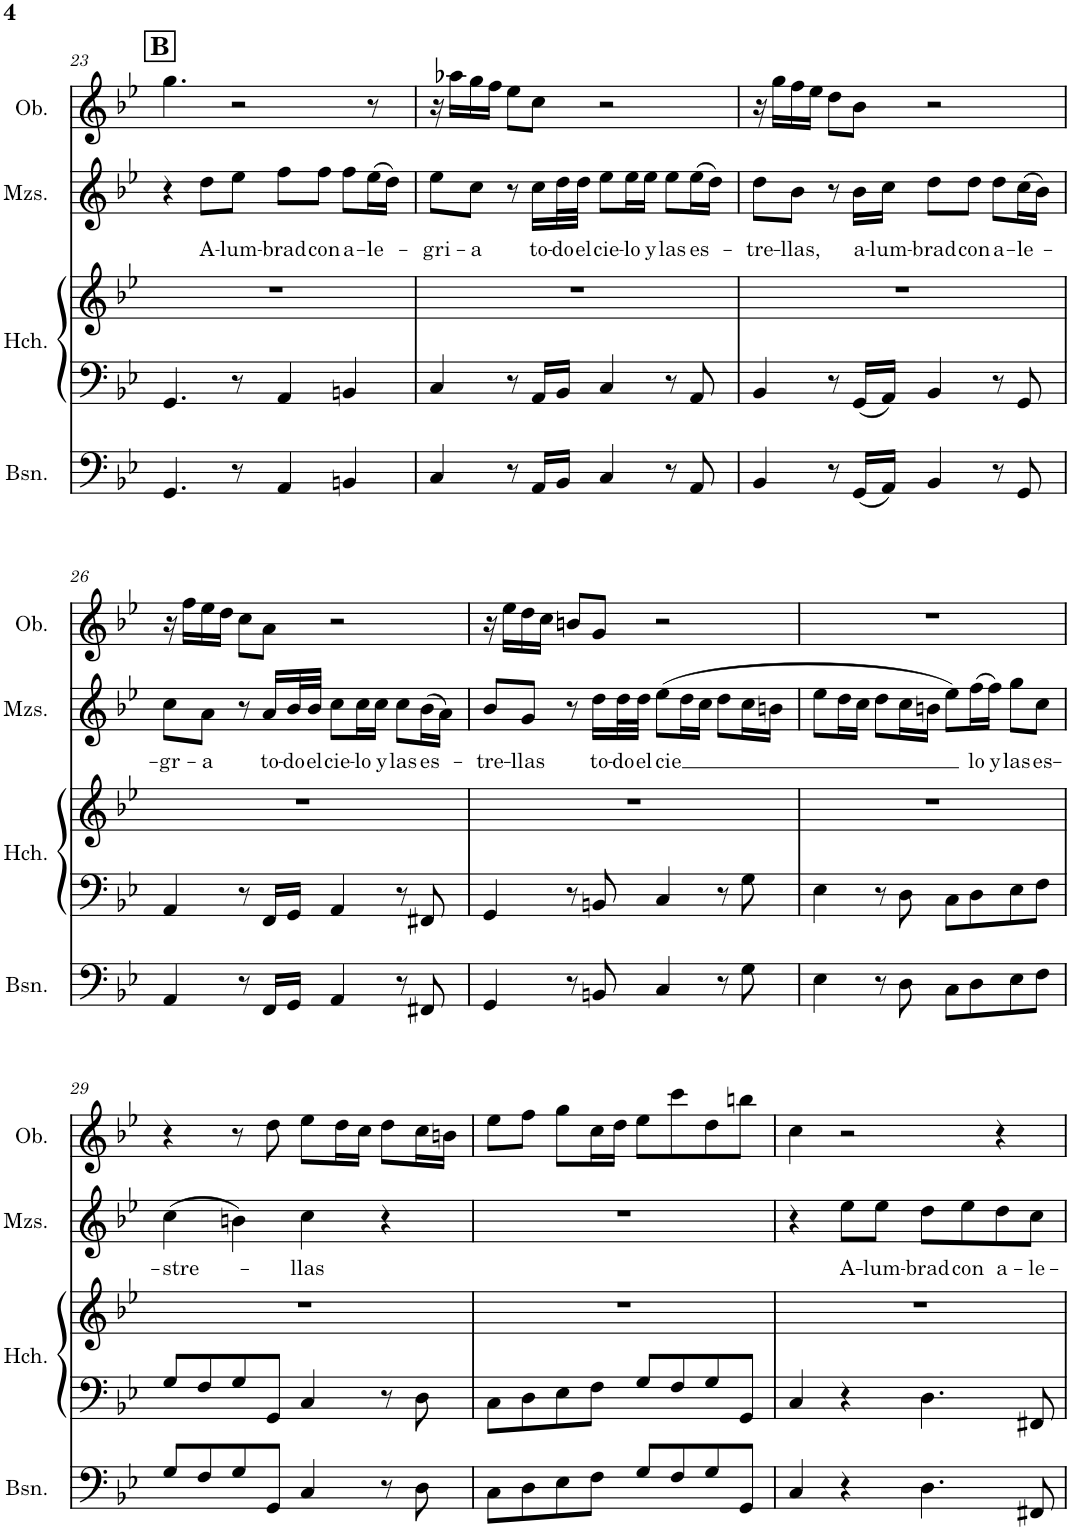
**kern	**kern	**kern	**kern	**text	**kern
*part4	*part3	*part3	*part2	*part2	*part1
*staff5	*staff4	*staff3	*staff2	*staff2	*staff1
*I"Bassoon	*I"Harpsichord	*	*I"Mezzo-soprano	*	*I"Oboe
*I'Bsn.	*I'Hch.	*	*I'Mzs.	*	*I'Ob.
!!LO:PB:g=z
*clefF4	*clefF4	*clefG2	*clefG2	*	*clefG2
*k[b-e-]	*k[b-e-]	*k[b-e-]	*k[b-e-]	*	*k[b-e-]
*M4/4	*M4/4	*M4/4	*M4/4	*	*M4/4
!!LO:REH:place=s1:a:B:cj:fs=12:t=B
=23	=23	=23	=23	=23	=23
4.GG/	4.GG/	1r	4r	.	4.gg\
!	!	!	!	!LO:LY:b	!
.	.	.	8dd\L	A-	.
!	!	!	!	!LO:LY:b	!
8r	8r	.	8ee-\J	-lum-	2r
!	!	!	!	!LO:LY:b	!
4AA/	4AA/	.	8ff\L	-brad	.
!	!	!	!	!LO:LY:b	!
.	.	.	8ff\J	con	.
!	!	!	!	!LO:LY:b	!
4BBn/	4BBn/	.	8ff\L	a-	.
!	!	!	!	!LO:LY:b	!
.	.	.	(16ee-\L	-le-	8r
.	.	.	16dd\JJ)	.	.
=24	=24	=24	=24	=24	=24
!	!	!	!	!LO:LY:b	!
4C/	4C/	1r	8ee-\L	-gri-	16r
.	.	.	.	.	16aa-X\LL
!	!	!	!	!LO:LY:b	!
.	.	.	8cc\J	-a	16gg\
.	.	.	.	.	16ff\JJ
8r	8r	.	8r	.	8ee-\L
!	!	!	!	!LO:LY:b	!
16AA/LL	16AA/LL	.	16cc\LL	to-	8cc\J
!	!	!	!	!LO:LY:b	!
16BB-/JJ	16BB-/JJ	.	32dd\L	-do	.
!	!	!	!	!LO:LY:b	!
.	.	.	32dd\JJJ	el	.
!	!	!	!	!LO:LY:b	!
4C/	4C/	.	8ee-\L	cie-	2r
!	!	!	!	!LO:LY:b	!
.	.	.	16ee-\L	-lo	.
!	!	!	!	!LO:LY:b	!
.	.	.	16ee-\JJ	y	.
!	!	!	!	!LO:LY:b	!
8r	8r	.	8ee-\L	las	.
!	!	!	!	!LO:LY:b	!
8AA/	8AA/	.	(16ee-\L	es-	.
.	.	.	16dd\JJ)	.	.
=25	=25	=25	=25	=25	=25
!	!	!	!	!LO:LY:b	!
4BB-/	4BB-/	1r	8dd\L	-tre-	16r
.	.	.	.	.	16gg\LL
!	!	!	!	!LO:LY:b	!
.	.	.	8b-\J	-llas,	16ff\
.	.	.	.	.	16ee-\JJ
8r	8r	.	8r	.	8dd\L
!	!	!	!	!LO:LY:b	!
(16GG/LL	16GG/LL	.	16b-\LL	a-	8b-\J
!	!	!	!	!LO:LY:b	!
16AA/JJ)	16AA/JJ	.	16cc\JJ	-lum-	.
!	!	!	!	!LO:LY:b	!
4BB-/	4BB-/	.	8dd\L	-brad	2r
!	!	!	!	!LO:LY:b	!
.	.	.	8dd\J	con	.
!	!	!	!	!LO:LY:b	!
8r	8r	.	8dd\L	a-	.
!	!	!	!	!LO:LY:b	!
8GG/	8GG/	.	(16cc\L	-le-	.
.	.	.	16b-\JJ)	.	.
!!LO:LB:g=z
=26	=26	=26	=26	=26	=26
!	!	!	!	!LO:LY:b	!
4AA/	4AA/	1r	8cc\L	-gr-	16r
.	.	.	.	.	16ff\LL
!	!	!	!	!LO:LY:b	!
.	.	.	8a\J	-a	16ee-\
.	.	.	.	.	16dd\JJ
8r	8r	.	8r	.	8cc\L
!	!	!	!	!LO:LY:b	!
16FF/LL	16FF/LL	.	16a/LL	to-	8a\J
!	!	!	!	!LO:LY:b	!
16GG/JJ	16GG/JJ	.	32b-/L	-do	.
!	!	!	!	!LO:LY:b	!
.	.	.	32b-/JJJ	el	.
!	!	!	!	!LO:LY:b	!
4AA/	4AA/	.	8cc\L	cie-	2r
!	!	!	!	!LO:LY:b	!
.	.	.	16cc\L	-lo	.
!	!	!	!	!LO:LY:b	!
.	.	.	16cc\JJ	y	.
!	!	!	!	!LO:LY:b	!
8r	8r	.	8cc\L	las	.
!	!	!	!	!LO:LY:b	!
8FF#X/	8FF#X/	.	(16b-\L	es-	.
.	.	.	16a\JJ)	.	.
=27	=27	=27	=27	=27	=27
!	!	!	!	!LO:LY:b	!
4GG/	4GG/	1r	8b-/L	-tre-	16r
.	.	.	.	.	16ee-\LL
!	!	!	!	!LO:LY:b	!
.	.	.	8g/J	-llas	16dd\
.	.	.	.	.	16cc\JJ
8r	8r	.	8r	.	8bn/L
!	!	!	!	!LO:LY:b	!
8BBn/	8BBn/	.	16dd\LL	to-	8g/J
!	!	!	!	!LO:LY:b	!
.	.	.	32dd\L	-do	.
!	!	!	!	!LO:LY:b	!
.	.	.	32dd\JJJ	el	.
!	!	!	!	!LO:LY:b	!
4C/	4C/	.	(8ee-\L	cie	2r
.	.	.	16dd\L	.	.
.	.	.	16cc\JJ	.	.
8r	8r	.	8dd\L	.	.
8G\	8G\	.	16cc\L	.	.
.	.	.	16bn\JJ	.	.
=28	=28	=28	=28	=28	=28
4E-\	4E-\	1r	8ee-\L	.	1r
.	.	.	16dd\L	.	.
.	.	.	16cc\JJ	.	.
8r	8r	.	8dd\L	.	.
8D\	8D\	.	16cc\L	.	.
.	.	.	16bn\JJ	.	.
8C\L	8C\L	.	8ee-\L)	.	.
!	!	!	!	!LO:LY:b	!
8D\	8D\	.	(16ff\L	lo	.
!	!	!	!	!LO:LY:b	!
.	.	.	16ff\JJ)	y	.
!	!	!	!	!LO:LY:b	!
8E-\	8E-\	.	8gg\L	las	.
!	!	!	!	!LO:LY:b	!
8F\J	8F\J	.	8cc\J	es-	.
!!LO:LB:g=z
=29	=29	=29	=29	=29	=29
!	!	!	!	!LO:LY:b	!
8G/L	8G/L	1r	(4cc\	-stre-	4r
8F/	8F/	.	.	.	.
8G/	8G/	.	4bn\)	.	8r
8GG/J	8GG/J	.	.	.	8dd\
!	!	!	!	!LO:LY:b	!
4C/	4C/	.	4cc\	-llas	8ee-\L
.	.	.	.	.	16dd\L
.	.	.	.	.	16cc\JJ
8r	8r	.	4r	.	8dd\L
8D\	8D\	.	.	.	16cc\L
.	.	.	.	.	16bn\JJ
=30	=30	=30	=30	=30	=30
8C\L	8C\L	1r	1r	.	8ee-\L
8D\	8D\	.	.	.	8ff\J
8E-\	8E-\	.	.	.	8gg\L
8F\J	8F\J	.	.	.	16cc\L
.	.	.	.	.	16dd\JJ
8G/L	8G/L	.	.	.	8ee-\L
8F/	8F/	.	.	.	8ccc\
8G/	8G/	.	.	.	8dd\
8GG/J	8GG/J	.	.	.	8bbn\J
=31	=31	=31	=31	=31	=31
4C/	4C/	1r	4r	.	4cc\
!	!	!	!	!LO:LY:b	!
4r	4r	.	8ee-\L	A-	2r
!	!	!	!	!LO:LY:b	!
.	.	.	8ee-\J	-lum-	.
!	!	!	!	!LO:LY:b	!
4.D\	4.D\	.	8dd\L	-brad	.
!	!	!	!	!LO:LY:b	!
.	.	.	8ee-\	con	.
!	!	!	!	!LO:LY:b	!
.	.	.	8dd\	a-	4r
!	!	!	!	!LO:LY:b	!
8FF#X/	8FF#X/	.	8cc\J	-le-	.
=	=	=	=	=	=
*-	*-	*-	*-	*-	*-
